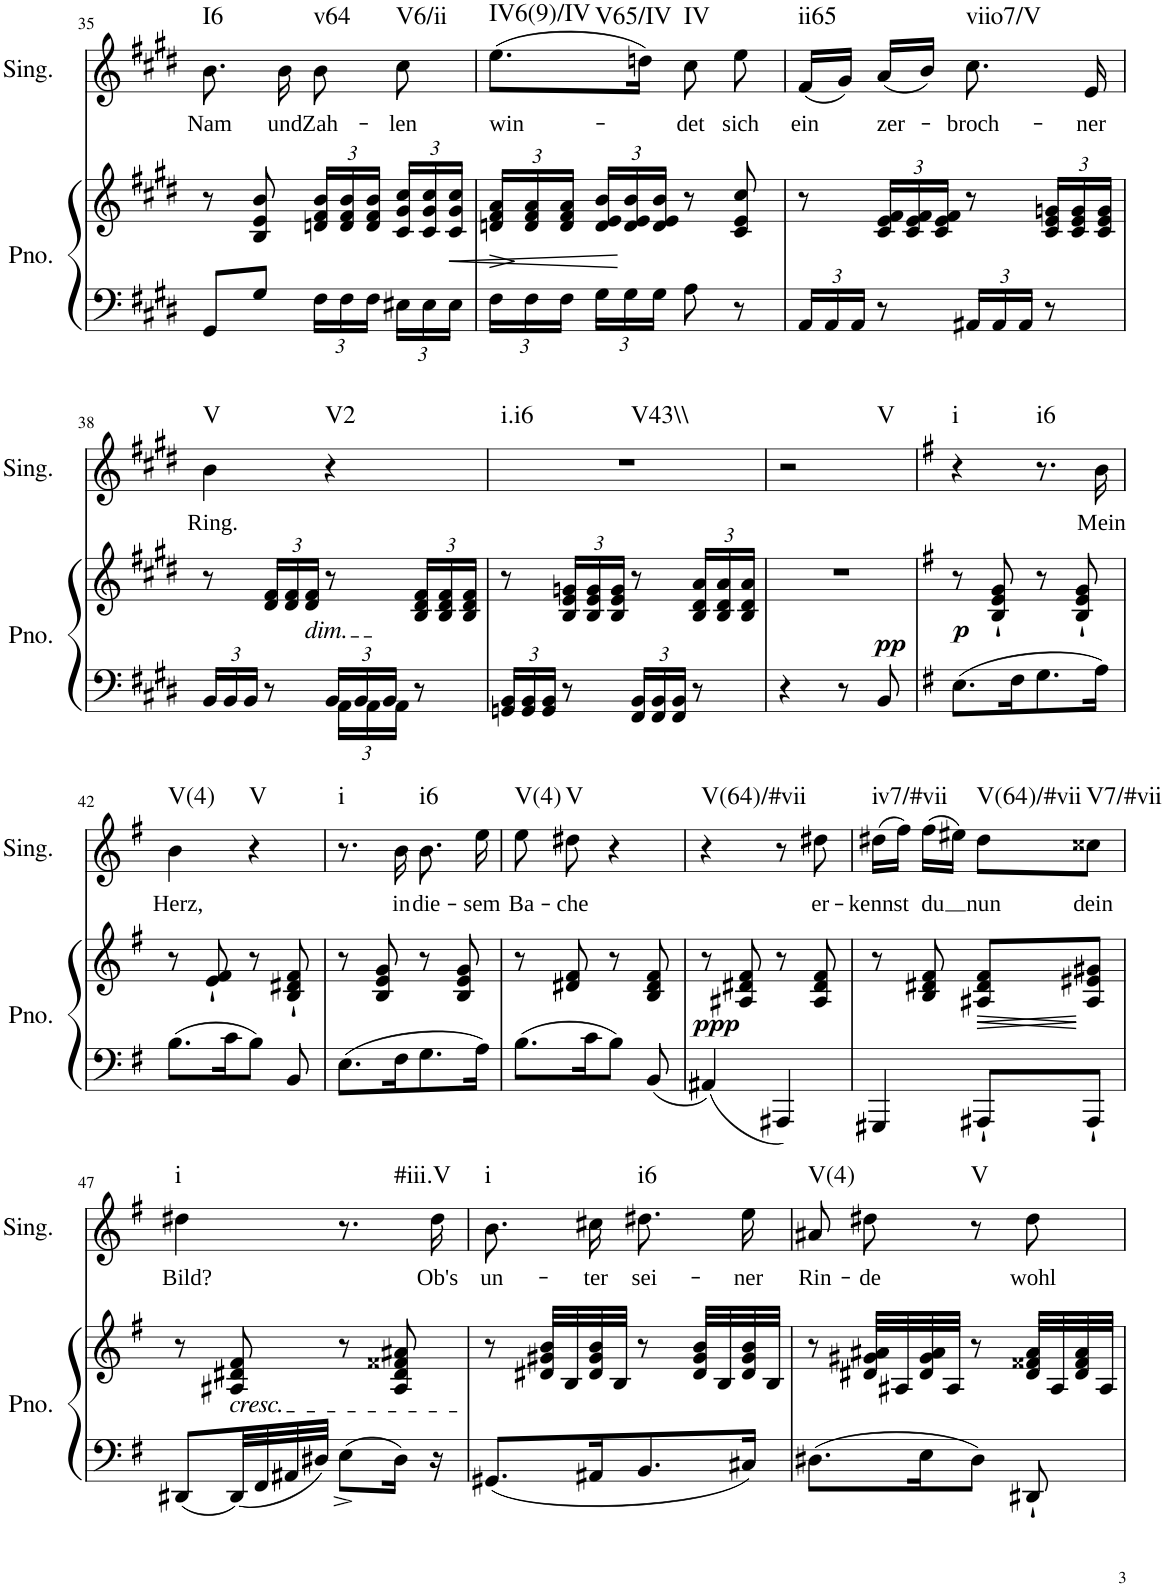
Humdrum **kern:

**kern	**kern	**dynam	**kern	**text	**harte
*part2	*part2	*part2	*part1	*part1	*part1
*staff3	*staff2	*staff2/3	*staff1	*staff1	*
*I"Pianoforte	*	*	*I"Singstimme	*	*
*I'Pno.	*	*	*I'Sing.	*	*
!!LO:PB:g=z
*clefF4	*clefG2	*	*clefG2	*	*
*k[f#c#g#d#]	*k[f#c#g#d#]	*	*k[f#c#g#d#]	*	*
*M2/4	*M2/4	*	*M2/4	*	*
=35	=35	=35	=35	=35	=35
!	!	!	!	!LO:LY:b	!LO:H:kt=I6
8GG#/L	8r	.	8.b\	Nam	N
8G#/J	8B/ 8e/ 8b/	.	.	.	.
!	!	!	!	!LO:LY:b	!
.	.	.	16b\	und	.
*Xbrackettup	*Xbrackettup	*	*	*	*
!	!	!	!	!LO:LY:b	!LO:H:kt=v64
24F#\LL	24dn/ 24f#/ 24b/LL	.	8b\	Zah-	N
24F#\	24d/ 24f#/ 24b/	.	.	.	.
24F#\JJ	24d/ 24f#/ 24b/JJ	.	.	.	.
!	!	!	!	!LO:LY:b	!LO:H:kt=V6/ii
24E#X\LL	24c#/ 24g#/ 24cc#/LL	.	8cc#\	-len	N
24E#\	24c#/ 24g#/ 24cc#/	.	.	.	.
!	!	!LO:HP:b	!	!	!
24E#\JJ	24c#/ 24g#/ 24cc#/JJ	<	.	.	.
.	.	[	.	.	.
=36	=36	=36	=36	=36	=36
!	!	!LO:HP:b	!	!LO:LY:b	!LO:H:n=1:kt=IV6(9)/IV
!	!	!	!	!	!LO:H:n=2:kt=V65/IV
24F#\LL	24dn/ 24f#/ 24a/LL	>	(8.ee\L	win-	N N
24F#\	24d/ 24f#/ 24a/	]	.	.	.
24F#\JJ	24d/ 24f#/ 24a/JJ	.	.	.	.
24G#\LL	24d/ 24e/ 24b/LL	.	.	.	.
24G#\	24d/ 24e/ 24b/	.	.	.	.
.	.	.	16ddn\Jk)	.	.
24G#\JJ	24d/ 24e/ 24b/JJ	.	.	.	.
!	!	!	!	!LO:LY:b	!LO:H:kt=IV
8A\	8r	.	8cc#\	-det	N
!	!	!	!	!LO:LY:b	!
8r	8c#/ 8e/ 8cc#/	.	8ee\	sich	.
=37	=37	=37	=37	=37	=37
!	!	!	!	!LO:LY:b	!LO:H:kt=ii65
24AA/LL	8r	.	(16f#/LL	ein	N
24AA/	.	.	.	.	.
.	.	.	16g#/JJ)	.	.
24AA/JJ	.	.	.	.	.
!	!	!	!	!LO:LY:b	!
8r	24c#/ 24e/ 24f#/LL	.	(16a/LL	zer-	.
.	24c#/ 24e/ 24f#/	.	.	.	.
.	.	.	16b/JJ)	.	.
.	24c#/ 24e/ 24f#/JJ	.	.	.	.
!	!	!	!	!LO:LY:b	!LO:H:kt=viio7/V
24AA#X/LL	8r	.	8.cc#\	-broch-	N
24AA#/	.	.	.	.	.
24AA#/JJ	.	.	.	.	.
8r	24c#/ 24e/ 24gn/LL	.	.	.	.
.	24c#/ 24e/ 24g/	.	.	.	.
!	!	!	!	!LO:LY:b	!
.	.	.	16e/	-ner	.
.	24c#/ 24e/ 24g/JJ	.	.	.	.
!!LO:LB:g=z
=38	=38	=38	=38	=38	=38
*^	*	*	*	*	*
!	!	!	!	!	!LO:LY:b	!LO:H:kt=V
24BB/LL	4ryy	8r	.	4b\	Ring.	N
24BB/	.	.	.	.	.	.
24BB/JJ	.	.	.	.	.	.
8r	.	24d#/ 24f#/LL	.	.	.	.
.	.	24d#/ 24f#/	.	.	.	.
!	!	!LO:TX:b:i:t=dim.	!	!	!	!
.	.	24d#/ 24f#/JJ	.	.	.	.
!	!	!	!	!	!	!LO:H:kt=V2
24BB/LL	24AA\LL	8r	.	4r	.	N
24BB/	24AA\	.	.	.	.	.
24BB/JJ	24AA\JJ	.	.	.	.	.
8r	8ryy	24B/ 24d#/ 24f#/LL	.	.	.	.
.	.	24B/ 24d#/ 24f#/	.	.	.	.
.	.	24B/ 24d#/ 24f#/JJ	.	.	.	.
=39	=39	=39	=39	=39	=39	=39
!	!	!	!	!	!	!LO:H:n=1:kt=i.i6
!	!	!	!	!	!	!LO:H:n=2:kt=V43\\
24GGn/ 24BB/LL	4ryy	8r	.	2r	.	N N
24GG/ 24BB/	.	.	.	.	.	.
24GG/ 24BB/JJ	.	.	.	.	.	.
8r	.	24B/ 24e/ 24gn/LL	.	.	.	.
.	.	24B/ 24e/ 24g/	.	.	.	.
.	.	24B/ 24e/ 24g/JJ	.	.	.	.
24FF#/ 24BB/LL	8ryy	8r	.	.	.	.
24FF#/ 24BB/	.	.	.	.	.	.
24FF#/ 24BB/JJ	.	.	.	.	.	.
8r	8ryy	24B/ 24d#/ 24a/LL	.	.	.	.
.	.	24B/ 24d#/ 24a/	.	.	.	.
.	.	24B/ 24d#/ 24a/JJ	.	.	.	.
*v	*v	*	*	*	*	*
=40	=40	=40	=40	=40	=40
!	!	!	!	!	!LO:H:kt=V
4r	2r	.	2r	.	N
8r	.	.	.	.	.
!	!	!LO:DY:a=2	!	!	!
8BB/	.	pp	.	.	.
=41	=41	=41	=41	=41	=41
*k[f#]	*k[f#]	*	*k[f#]	*	*
!	!	!LO:DY:b	!	!	!LO:H:kt=i
8.E\L	8r	p	4r	.	N
.	8B/` 8e/` 8g/`	.	.	.	.
16F#\K	.	.	.	.	.
!	!	!	!	!	!LO:H:kt=i6
8.G\	8r	.	8.r	.	N
.	8B/` 8e/` 8g/`	.	.	.	.
!	!	!	!	!LO:LY:b	!
16A\Jk	.	.	16b\	Mein	.
!!LO:LB:g=z
=42	=42	=42	=42	=42	=42
!	!	!	!	!LO:LY:b	!LO:H:kt=V(4)
8.B\L	8r	.	4b\	Herz,	N
.	8e/` 8f#/`	.	.	.	.
16c\K	.	.	.	.	.
!	!	!	!	!	!LO:H:kt=V
8B\J	8r	.	4r	.	N
8BB/	8B/` 8d#X/` 8f#/`	.	.	.	.
=43	=43	=43	=43	=43	=43
!	!	!	!	!	!LO:H:kt=i
8.E\L	8r	.	8.r	.	N
.	8B/ 8e/ 8g/	.	.	.	.
!	!	!	!	!LO:LY:b	!
16F#\K	.	.	16b\	in	.
!	!	!	!	!LO:LY:b	!LO:H:kt=i6
8.G\	8r	.	8.b\	die-	N
.	8B/ 8e/ 8g/	.	.	.	.
!	!	!	!	!LO:LY:b	!
16A\Jk	.	.	16ee\	-sem	.
=44	=44	=44	=44	=44	=44
!	!	!	!	!LO:LY:b	!LO:H:kt=V(4)
8.B\L	8r	.	8ee\	Ba-	N
!	!	!	!	!LO:LY:b	!LO:H:kt=V
.	8d#X/ 8f#/	.	8dd#X\	-che	N
16c\K	.	.	.	.	.
8B\J	8r	.	4r	.	.
8BB/	8B/ 8d#/ 8f#/	.	.	.	.
=45	=45	=45	=45	=45	=45
!	!	!LO:DY:b	!	!	!LO:H:kt=V(64)/#vii
4AA#X/	8r	ppp	4r	.	N
.	8A#X/ 8d#X/ 8f#/	.	.	.	.
4AAA#X/	8r	.	8r	.	.
!	!	!	!	!LO:LY:b	!
.	8A#/ 8d#/ 8f#/	.	8dd#X\	er-	.
=46	=46	=46	=46	=46	=46
!	!	!	!	!LO:LY:b	!LO:H:kt=iv7/#vii
4GGG#X/	8r	.	(16dd#X\LL	-kennst	N
.	.	.	16ff#\JJ)	.	.
!	!	!	!	!LO:LY:b	!
.	8B/ 8d#X/ 8f#/	.	(16ff#\LL	du	.
.	.	.	16ee#X\JJ)	.	.
!	!	!LO:HP:b	!	!	!
!	!	!LO:HP:n=1:b	!	!LO:LY:b	!LO:H:kt=V(64)/#vii
8AAA#X`/L	8A#X/ 8d#/ 8f#/L	< >	8dd#\L	nun	N
!	!	!	!	!LO:LY:b	!LO:H:kt=V7/#vii
8AAA#`/J	8A#/ 8e#X/ 8g#X/J	[	8cc##X\J	dein	N
.	.	]	.	.	.
!!LO:LB:g=z
=47	=47	=47	=47	=47	=47
!	!	!	!	!LO:LY:b	!LO:H:kt=i
8DD#X/L	8r	.	4dd#X\	Bild?	N
!	!LO:TX:b:i:t=cresc.	!	!	!	!
32DD#/LL	8A#X/ 8d#X/ 8f#/	.	.	.	.
32FF#/	.	.	.	.	.
32AA#X/	.	.	.	.	.
32D#X/JJJ	.	.	.	.	.
!	!	!	!	!	!LO:H:kt=#iii.V
8E^<\L	8r	.	8.r	.	N
16D#\Jk	8A#/ 8d#/ 8f##X/ 8a#X/	.	.	.	.
!	!	!	!	!LO:LY:b	!
16r	.	.	16dd#\	Ob's	.
=48	=48	=48	=48	=48	=48
!	!	!	!	!LO:LY:b	!LO:H:kt=i
8.GG#X/L	8r	.	8.b\	un-	N
.	32d#X/ 32g#X/ 32b/LLL	.	.	.	.
.	32B/	.	.	.	.
!	!	!	!	!LO:LY:b	!
16AA#X/K	32d#/ 32g#/ 32b/	.	16cc#X\	-ter	.
.	32B/JJJ	.	.	.	.
!	!	!	!	!LO:LY:b	!LO:H:kt=i6
8.BB/	8r	.	8.dd#X\	sei-	N
.	32d#/ 32g#/ 32b/LLL	.	.	.	.
.	32B/	.	.	.	.
!	!	!	!	!LO:LY:b	!
16C#X/Jk	32d#/ 32g#/ 32b/	.	16ee\	-ner	.
.	32B/JJJ	.	.	.	.
=49	=49	=49	=49	=49	=49
!	!	!	!	!LO:LY:b	!LO:H:kt=V(4)
8.D#X\L	8r	.	8a#X/	Rin-	N
!	!	!	!	!LO:LY:b	!
.	32d#X/ 32g#X/ 32a#X/LLL	.	8dd#X\	-de	.
.	32A#X/	.	.	.	.
16E\K	32d#/ 32g#/ 32a#/	.	.	.	.
.	32A#/JJJ	.	.	.	.
!	!	!	!	!	!LO:H:kt=V
8D#\J	8r	.	8r	.	N
!	!	!	!	!LO:LY:b	!
8DD#X`/	32d#/ 32f##X/ 32a#/LLL	.	8dd#\	wohl	.
.	32A#/	.	.	.	.
.	32d#/ 32f##/ 32a#/	.	.	.	.
.	32A#/JJJ	.	.	.	.
=	=	=	=	=	=
*-	*-	*-	*-	*-	*-
